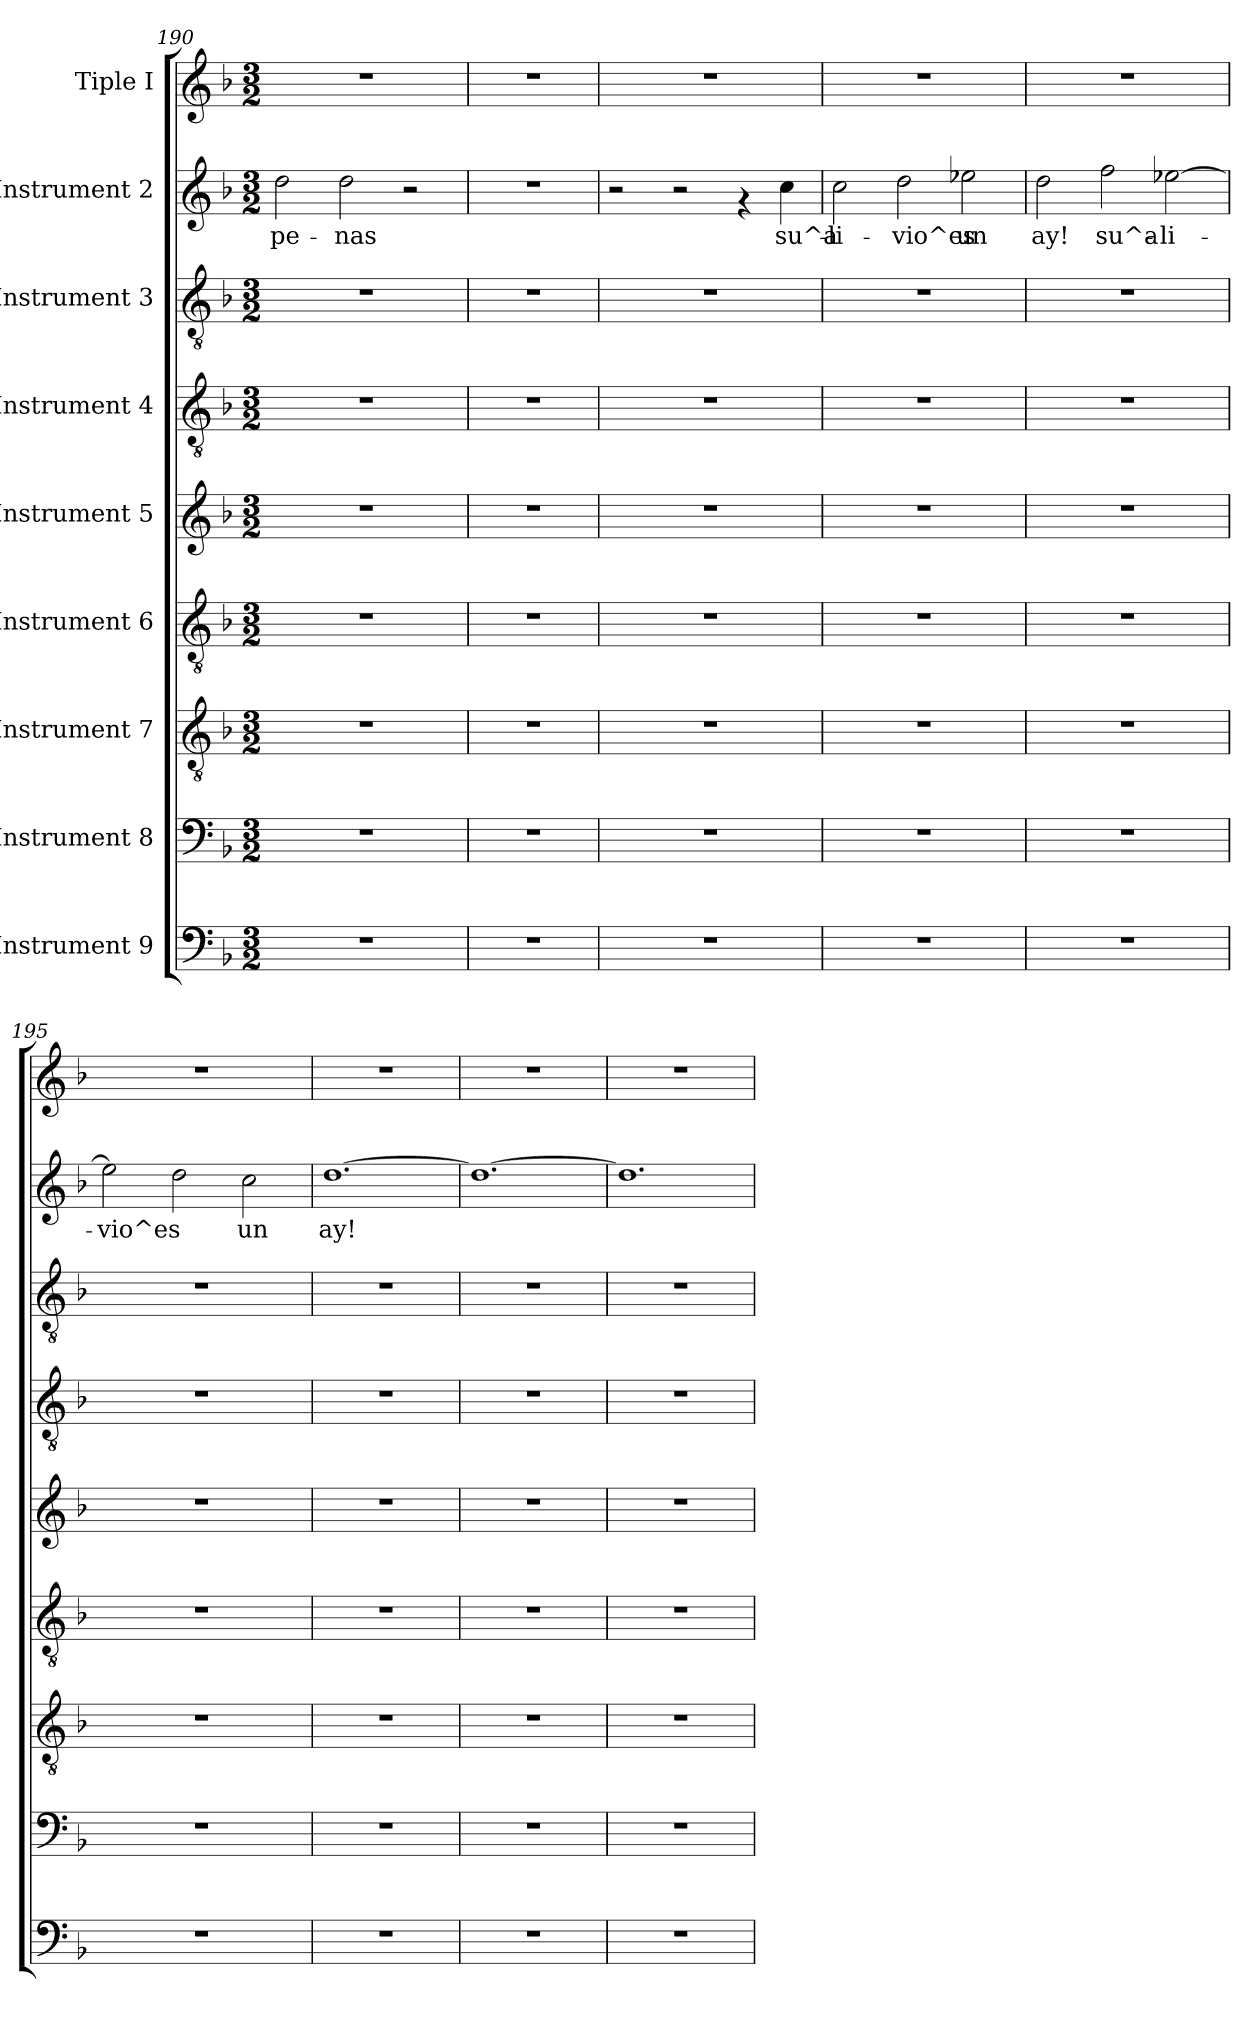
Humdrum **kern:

**kern	**kern	**kern	**kern	**kern	**kern	**kern	**kern	**text	**kern
*part9	*part8	*part7	*part6	*part5	*part4	*part3	*part2	*part2	*part1
*staff9	*staff8	*staff7	*staff6	*staff5	*staff4	*staff3	*staff2	*staff2	*staff1
*I"Instrument 9	*I"Instrument 8	*I"Instrument 7	*I"Instrument 6	*I"Instrument 5	*I"Instrument 4	*I"Instrument 3	*I"Instrument 2	*	*I"Tiple I
*clefF4	*clefF4	*clefGv2	*clefGv2	*clefG2	*clefGv2	*clefGv2	*clefG2	*	*clefG2
*k[b-]	*k[b-]	*k[b-]	*k[b-]	*k[b-]	*k[b-]	*k[b-]	*k[b-]	*	*k[b-]
*F:	*F:	*F:	*F:	*F:	*F:	*F:	*F:	*	*F:
*M3/2	*M3/2	*M3/2	*M3/2	*M3/2	*M3/2	*M3/2	*M3/2	*	*M3/2
=190	=190	=190	=190	=190	=190	=190	=190	=190	=190
!	!	!	!	!	!	!	!	!LO:LY:b:cj	!
1.r	1.r	1.r	1.r	1.r	1.r	1.r	2dd\	pe-	1.r
!	!	!	!	!	!	!	!	!LO:LY:b:cj	!
.	.	.	.	.	.	.	2dd\	-nas	.
.	.	.	.	.	.	.	2r	.	.
!!LO:LB:g=z
=191	=191	=191	=191	=191	=191	=191	=191	=191	=191
1.r	1.r	1.r	1.r	1.r	1.r	1.r	1.r	.	1.r
=192	=192	=192	=192	=192	=192	=192	=192	=192	=192
1.r	1.r	1.r	1.r	1.r	1.r	1.r	2r	.	1.r
.	.	.	.	.	.	.	2r	.	.
.	.	.	.	.	.	.	4rf	.	.
!	!	!	!	!	!	!	!	!LO:LY:b:cj	!
.	.	.	.	.	.	.	4cc\	su^a-	.
=193	=193	=193	=193	=193	=193	=193	=193	=193	=193
!	!	!	!	!	!	!	!	!LO:LY:b:cj	!
1.r	1.r	1.r	1.r	1.r	1.r	1.r	2cc\	-li-	1.r
!	!	!	!	!	!	!	!	!LO:LY:b:cj	!
.	.	.	.	.	.	.	2dd\	-vio^es	.
!	!	!	!	!	!	!	!	!LO:LY:b:cj	!
.	.	.	.	.	.	.	2ee-X\	un	.
=194	=194	=194	=194	=194	=194	=194	=194	=194	=194
!	!	!	!	!	!	!	!	!LO:LY:b:cj	!
1.r	1.r	1.r	1.r	1.r	1.r	1.r	2dd\	ay!	1.r
!	!	!	!	!	!	!	!	!LO:LY:b:cj	!
.	.	.	.	.	.	.	2ff\	su^a-	.
!	!	!	!	!	!	!	!	!LO:LY:b:cj	!
.	.	.	.	.	.	.	[>2ee-X\	-li-	.
=195	=195	=195	=195	=195	=195	=195	=195	=195	=195
!	!	!	!	!	!	!	!	!LO:LY:b:cj	!
1.r	1.r	1.r	1.r	1.r	1.r	1.r	2ee-\]	-vio^es	1.r
!	!	!	!	!	!	!	!	!LO:LY:b:cj	!
.	.	.	.	.	.	.	2dd\	.	.
!	!	!	!	!	!	!	!	!LO:LY:b:cj	!
.	.	.	.	.	.	.	2cc\	un	.
=196	=196	=196	=196	=196	=196	=196	=196	=196	=196
!	!	!	!	!	!	!	!	!LO:LY:b:cj	!
1.r	1.r	1.r	1.r	1.r	1.r	1.r	[>1.dd	ay!	1.r
=197	=197	=197	=197	=197	=197	=197	=197	=197	=197
!	!	!	!	!	!	!	!	!LO:LY:b:cj	!
1.r	1.r	1.r	1.r	1.r	1.r	1.r	1.dd_>	.	1.r
=198	=198	=198	=198	=198	=198	=198	=198	=198	=198
!	!	!	!	!	!	!	!	!LO:LY:b:cj	!
1.r	1.r	1.r	1.r	1.r	1.r	1.r	1.dd]	.	1.r
=	=	=	=	=	=	=	=	=	=
*-	*-	*-	*-	*-	*-	*-	*-	*-	*-
